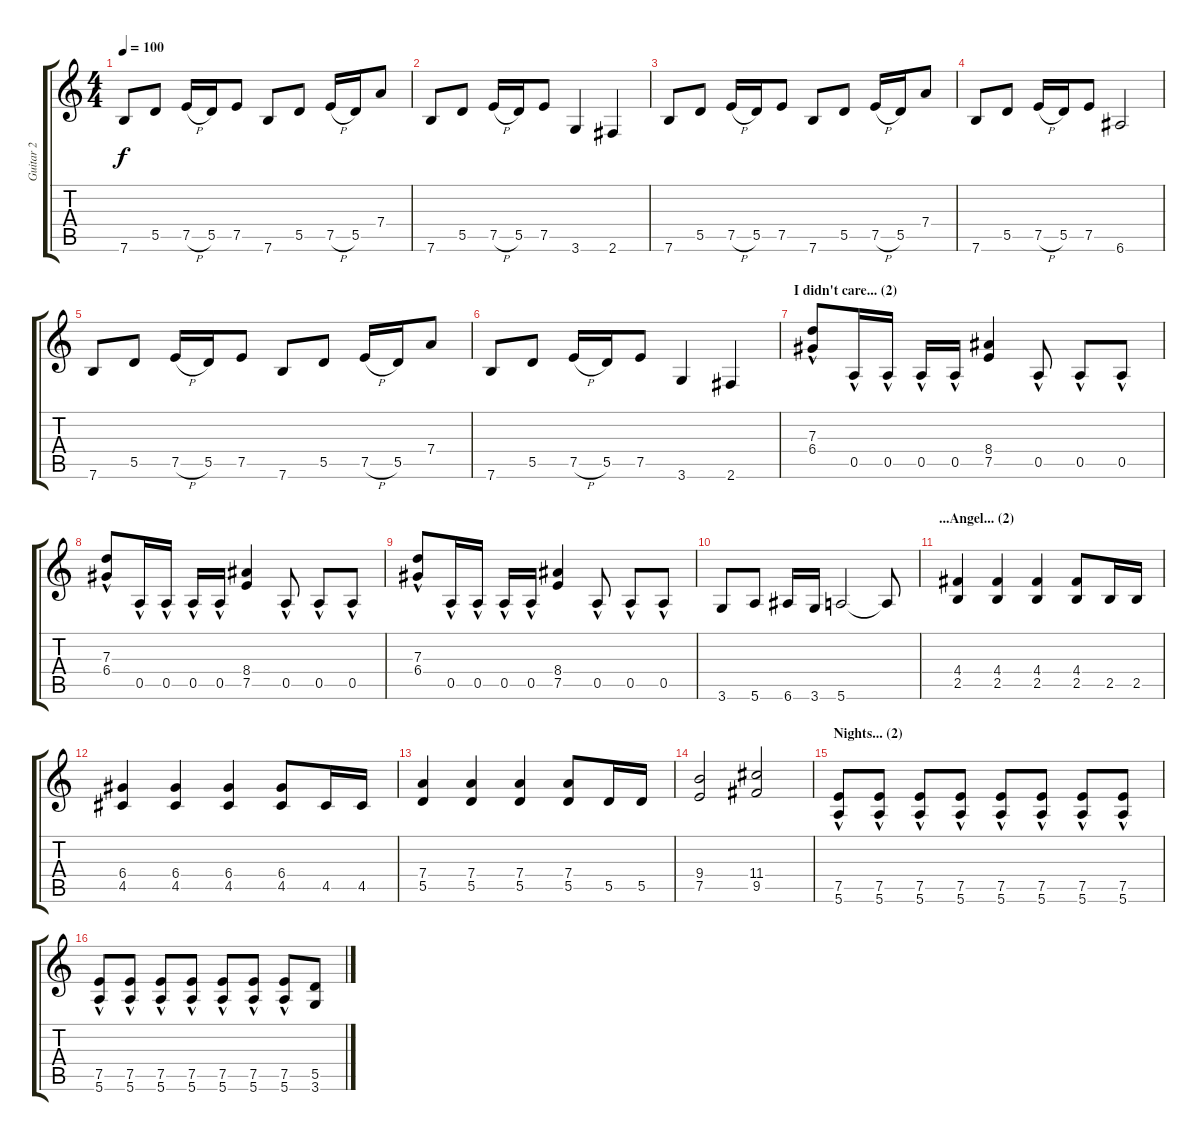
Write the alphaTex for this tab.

\track ("Guitar 2" "Guitar 2") {instrument distortionguitar}
\staff {score tabs}
\tuning (E4 B3 G3 D3 A2 E2) {hide}
\ts (4 4)
\tempo 100
\clef g2
\ks c
7.6.8{dy f} 5.5.8 7.5{h}.16 5.5.16 7.5.8 7.6.8 5.5.8 7.5{h}.16 5.5.16 7.4.8 |
7.6.8 5.5.8 7.5{h}.16 5.5.16 7.5.8 3.6.4 2.6.4 |
7.6.8 5.5.8 7.5{h}.16 5.5.16 7.5.8 7.6.8 5.5.8 7.5{h}.16 5.5.16 7.4.8 |
7.6.8 5.5.8 7.5{h}.16 5.5.16 7.5.8 6.6.2 |
7.6.8 5.5.8 7.5{h}.16 5.5.16 7.5.8 7.6.8 5.5.8 7.5{h}.16 5.5.16 7.4.8 |
7.6.8 5.5.8 7.5{h}.16 5.5.16 7.5.8 3.6.4 2.6.4 |
\section ("" "I didn't care... (2)")
(7.3{hac} 6.4{hac}).8 0.5{hac}.16 0.5{hac}.16 0.5{hac}.16 0.5{hac}.16 (8.4 7.5).4 0.5{hac}.8 0.5{hac}.8 0.5{hac}.8 |
(7.3{hac} 6.4{hac}).8 0.5{hac}.16 0.5{hac}.16 0.5{hac}.16 0.5{hac}.16 (8.4 7.5).4 0.5{hac}.8 0.5{hac}.8 0.5{hac}.8 |
(7.3{hac} 6.4{hac}).8 0.5{hac}.16 0.5{hac}.16 0.5{hac}.16 0.5{hac}.16 (8.4 7.5).4 0.5{hac}.8 0.5{hac}.8 0.5{hac}.8 |
3.6.8 5.6.8 6.6.16 3.6.16 5.6.2 5.6{t}.8 |
\section ("" "...Angel... (2)")
(4.4 2.5).4 (4.4 2.5).4 (4.4 2.5).4 (4.4 2.5).8 2.5.16 2.5.16 |
(6.4 4.5).4 (6.4 4.5).4 (6.4 4.5).4 (6.4 4.5).8 4.5.16 4.5.16 |
(7.4 5.5).4 (7.4 5.5).4 (7.4 5.5).4 (7.4 5.5).8 5.5.16 5.5.16 |
(9.4 7.5).2 (11.4 9.5).2 |
\section ("" "Nights... (2)")
(7.5{hac} 5.6{hac}).8 (7.5{hac} 5.6{hac}).8 (7.5{hac} 5.6{hac}).8 (7.5{hac} 5.6{hac}).8 (7.5{hac} 5.6{hac}).8 (7.5{hac} 5.6{hac}).8 (7.5{hac} 5.6{hac}).8 (7.5{hac} 5.6{hac}).8 |
(7.5{hac} 5.6{hac}).8 (7.5{hac} 5.6{hac}).8 (7.5{hac} 5.6{hac}).8 (7.5{hac} 5.6{hac}).8 (7.5{hac} 5.6{hac}).8 (7.5{hac} 5.6{hac}).8 (7.5{hac} 5.6{hac}).8 (5.5 3.6).8
